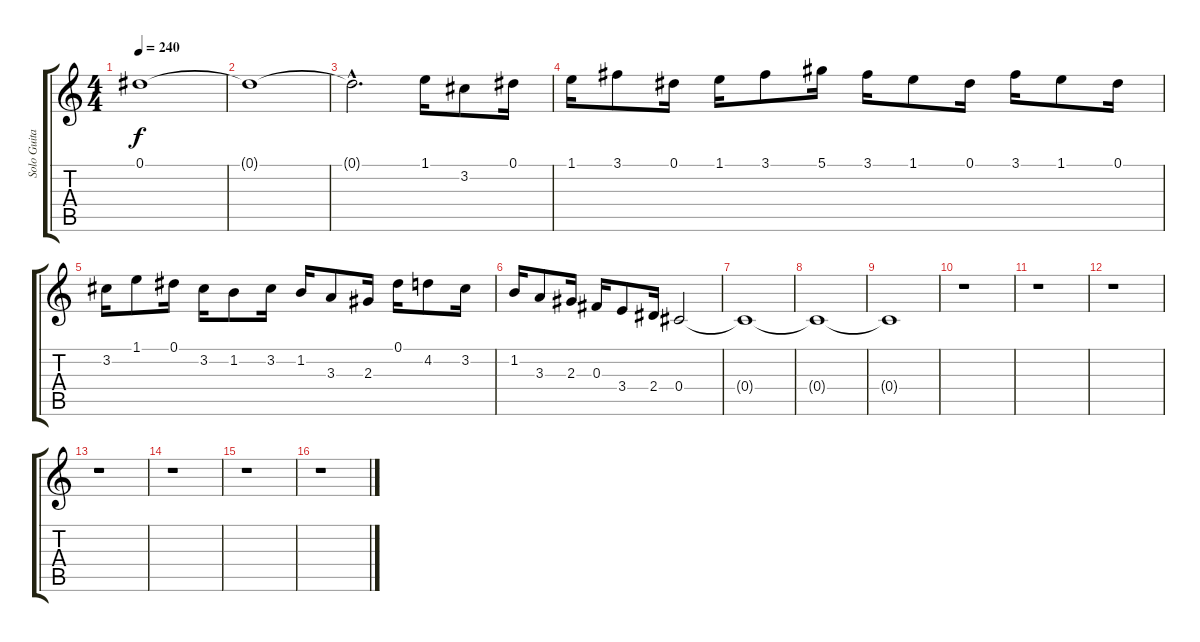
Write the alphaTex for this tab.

\track ("Solo Guitar" "Solo Guita") {instrument distortionguitar}
\staff {score tabs}
\tuning (Eb4 Bb3 Gb3 Db3 Ab2 Eb2) {hide}
\ts (4 4)
\tempo 240
\clef g2
\ks c
0.1.1{dy f} |
0.1{t}.1 |
0.1{hac t}.2{d} 1.1.16 3.2.8 0.1.16 |
1.1.16 3.1.8 0.1.16 1.1.16 3.1.8 5.1.16 3.1.16 1.1.8 0.1.16 3.1.16 1.1.8 0.1.16 |
3.2.16 1.1.8 0.1.16 3.2.16 1.2.8 3.2.16 1.2.16 3.3.8 2.3.16 0.1.16 4.2.8 3.2.16 |
1.2.16 3.3.8 2.3.16 0.3.16 3.4.8 2.4.16 0.4.2 |
0.4{t}.1 |
0.4{t}.1 |
0.4{t}.1 |
r.1 |
r.1 |
r.1 |
r.1 |
r.1 |
r.1 |
r.1
